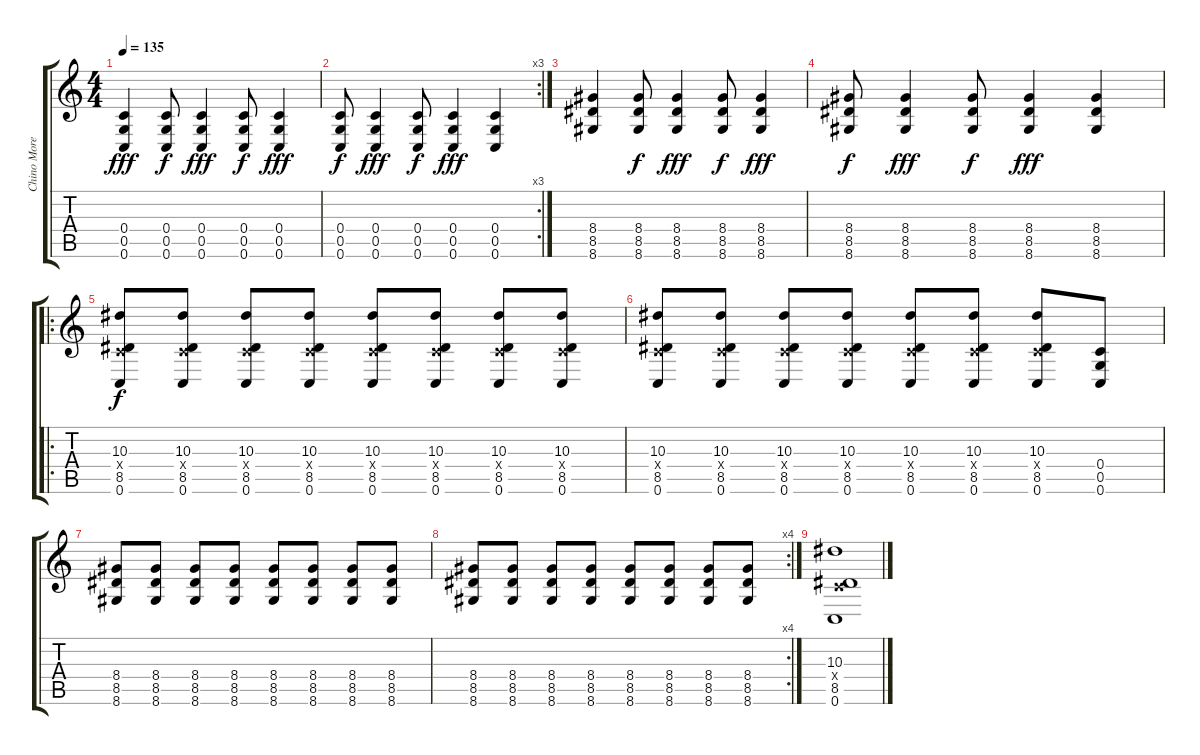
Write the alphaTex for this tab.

\track ("Chino Moreno" "Chino More") {instrument distortionguitar}
\staff {score tabs}
\tuning (D4 A3 F3 C3 G2 C2) {hide}
\ts (4 4)
\tempo 135
\clef g2
\ks c
(0.4 0.5 0.6).4{dy fff} (0.4 0.5 0.6).8{dy f} (0.4 0.5 0.6).4{dy fff} (0.4 0.5 0.6).8{dy f} (0.4 0.5 0.6).4{dy fff} |
\rc 3
(0.4 0.5 0.6).8{dy f} (0.4 0.5 0.6).4{dy fff} (0.4 0.5 0.6).8{dy f} (0.4 0.5 0.6).4{dy fff} (0.4 0.5 0.6).4 |
(8.4 8.5 8.6).4 (8.4 8.5 8.6).8{dy f} (8.4 8.5 8.6).4{dy fff} (8.4 8.5 8.6).8{dy f} (8.4 8.5 8.6).4{dy fff} |
(8.4 8.5 8.6).8{dy f} (8.4 8.5 8.6).4{dy fff} (8.4 8.5 8.6).8{dy f} (8.4 8.5 8.6).4{dy fff} (8.4 8.5 8.6).4 |
\ro
(10.3 0.4{x} 8.5 0.6).8{dy f} (10.3 0.4{x} 8.5 0.6).8 (10.3 0.4{x} 8.5 0.6).8 (10.3 0.4{x} 8.5 0.6).8 (10.3 0.4{x} 8.5 0.6).8 (10.3 0.4{x} 8.5 0.6).8 (10.3 0.4{x} 8.5 0.6).8 (10.3 0.4{x} 8.5 0.6).8 |
(10.3 0.4{x} 8.5 0.6).8 (10.3 0.4{x} 8.5 0.6).8 (10.3 0.4{x} 8.5 0.6).8 (10.3 0.4{x} 8.5 0.6).8 (10.3 0.4{x} 8.5 0.6).8 (10.3 0.4{x} 8.5 0.6).8 (10.3 0.4{x} 8.5 0.6).8 (0.4 0.5 0.6).8 |
(8.4 8.5 8.6).8 (8.4 8.5 8.6).8 (8.4 8.5 8.6).8 (8.4 8.5 8.6).8 (8.4 8.5 8.6).8 (8.4 8.5 8.6).8 (8.4 8.5 8.6).8 (8.4 8.5 8.6).8 |
\rc 4
(8.4 8.5 8.6).8 (8.4 8.5 8.6).8 (8.4 8.5 8.6).8 (8.4 8.5 8.6).8 (8.4 8.5 8.6).8 (8.4 8.5 8.6).8 (8.4 8.5 8.6).8 (8.4 8.5 8.6).8 |
(10.3 0.4{x} 8.5 0.6).1
